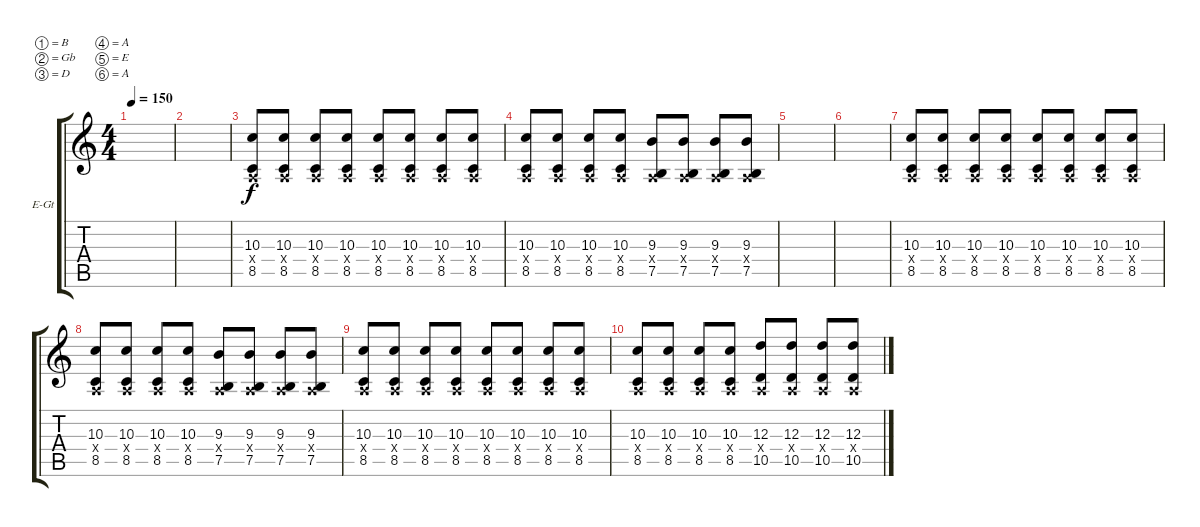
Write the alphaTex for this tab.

\bracketExtendMode groupsimilarinstruments
\firstSystemTrackNameOrientation horizontal
\otherSystemsTrackNameOrientation horizontal
\track ("Lead Guitar 1" "E-Gt") {instrument distortionguitar}
\staff {score tabs}
\tuning (B3 Gb3 D3 A2 E2 A1)
\ts (4 4)
\tempo 150
\clef g2
\ks aminor
|
|
(8.5 10.3 0.4{x}).8 (8.5 10.3 0.4{x}).8 (8.5 10.3 0.4{x}).8 (8.5 10.3 0.4{x}).8 (8.5 10.3 0.4{x}).8 (8.5 10.3 0.4{x}).8 (8.5 10.3 0.4{x}).8 (8.5 10.3 0.4{x}).8 |
(8.5 10.3 0.4{x}).8 (8.5 10.3 0.4{x}).8 (8.5 10.3 0.4{x}).8 (8.5 10.3 0.4{x}).8 (7.5 9.3 0.4{x}).8 (7.5 9.3 0.4{x}).8 (7.5 9.3 0.4{x}).8 (7.5 9.3 0.4{x}).8 |
|
|
(8.5 10.3 0.4{x}).8 (8.5 10.3 0.4{x}).8 (8.5 10.3 0.4{x}).8 (8.5 10.3 0.4{x}).8 (8.5 10.3 0.4{x}).8 (8.5 10.3 0.4{x}).8 (8.5 10.3 0.4{x}).8 (8.5 10.3 0.4{x}).8 |
(8.5 10.3 0.4{x}).8 (8.5 10.3 0.4{x}).8 (8.5 10.3 0.4{x}).8 (8.5 10.3 0.4{x}).8 (7.5 9.3 0.4{x}).8 (7.5 9.3 0.4{x}).8 (7.5 9.3 0.4{x}).8 (7.5 9.3 0.4{x}).8 |
(8.5 10.3 0.4{x}).8 (8.5 10.3 0.4{x}).8 (8.5 10.3 0.4{x}).8 (8.5 10.3 0.4{x}).8 (8.5 10.3 0.4{x}).8 (8.5 10.3 0.4{x}).8 (8.5 10.3 0.4{x}).8 (8.5 10.3 0.4{x}).8 |
(8.5 10.3 0.4{x}).8 (8.5 10.3 0.4{x}).8 (8.5 10.3 0.4{x}).8 (8.5 10.3 0.4{x}).8 (10.5 12.3 0.4{x}).8 (10.5 12.3 0.4{x}).8 (10.5 12.3 0.4{x}).8 (10.5 12.3 0.4{x}).8
